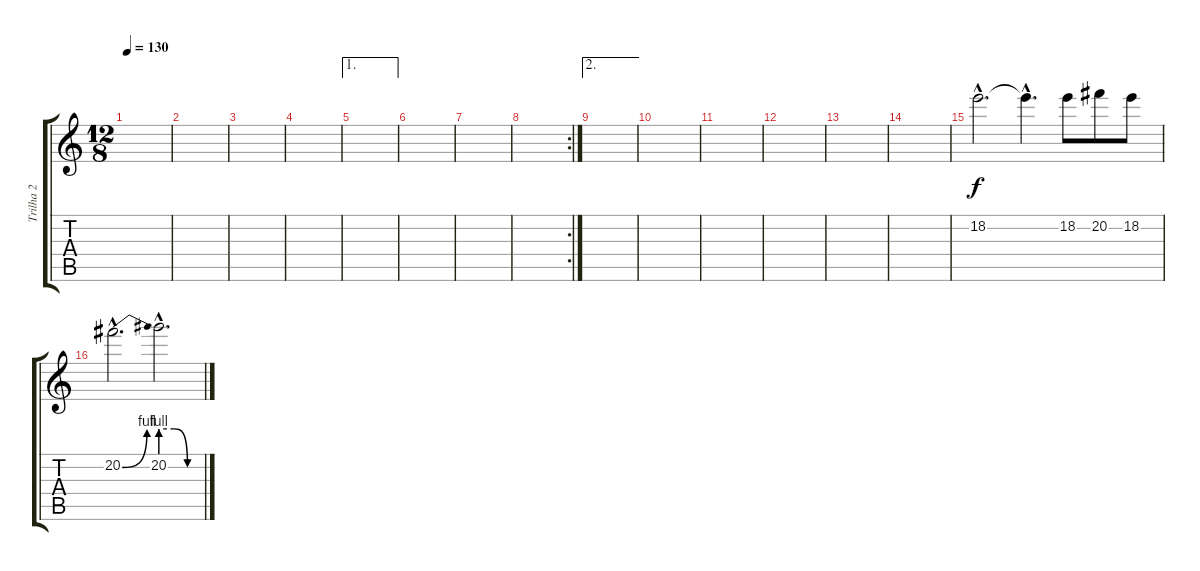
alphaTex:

\track ("Trilha 2" "Trilha 2") {instrument distortionguitar}
\staff {score tabs}
\tuning (Eb4 Bb3 Gb3 Db3 Ab2 Db2) {hide}
\ts (12 8)
\tempo 130
\clef g2
\ks c
|
|
|
|
\ae 1
|
|
|
\rc 2
|
\ae 2
|
|
|
|
|
|
18.2{hac}.2{d balance 16} 18.2{hac t}.4{d} 18.2.8 20.2.8 18.2.8 |
20.2{be (bend 0 0 60 4) hac}.2{d} 20.2{be (custom 0 4 20 4 40 0 60 0) hac}.2{d}
